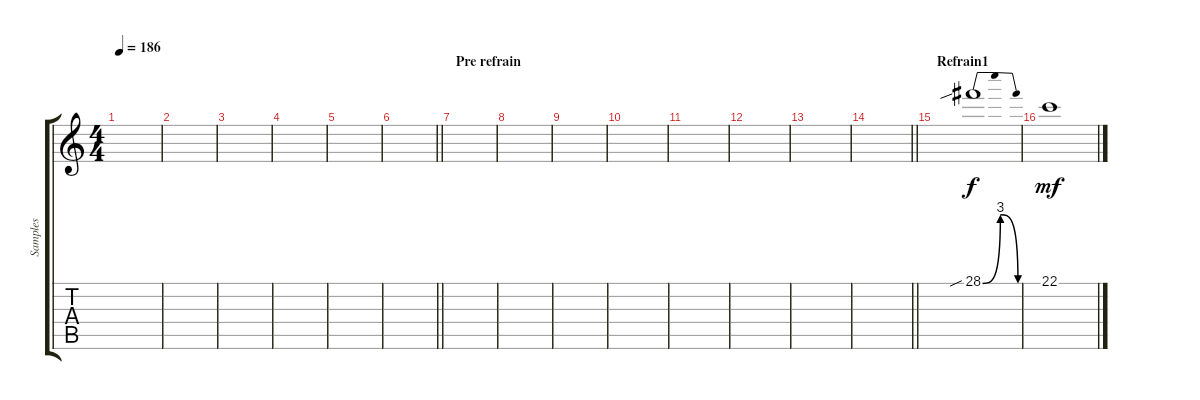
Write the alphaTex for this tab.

\track ("Samples" "Samples") {instrument lead6voice}
\staff {score tabs}
\tuning (D4 A3 F3 C3 G2 C2) {hide}
\ts (4 4)
\tempo 186
\clef g2
\ks c
|
|
|
|
|
\barLineRight lightlight
|
\section ("" "Pre refrain")
|
|
|
|
|
|
|
\barLineRight lightlight
|
\section ("" "Refrain1")
28.1{be (bendrelease 0 0 10 12 45 12 60 0) sib}.1 |
22.1.1{dy mf}
